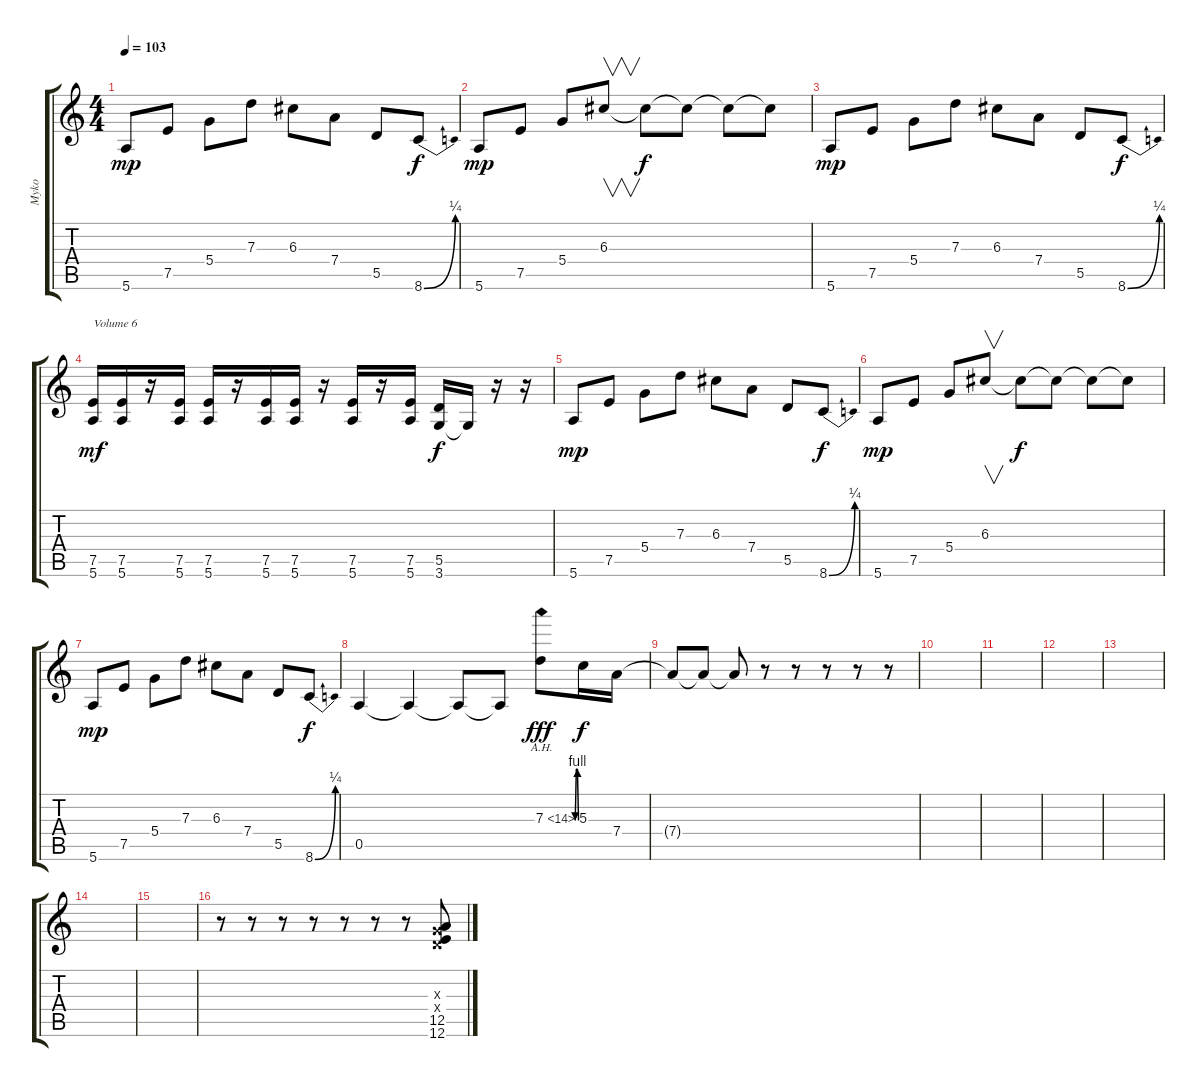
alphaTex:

\track ("Myko" "Myko") {instrument distortionguitar}
\staff {score tabs}
\tuning (E4 B3 G3 D3 A2 E2) {hide}
\ts (4 4)
\tempo 103
\clef g2
\ks c
5.6.8{dy mp instrument distortionguitar} 7.5.8 5.4.8 7.3.8 6.3.8 7.4.8 5.5.8 8.6{be (bend 0 0 60 1)}.8{dy f} |
5.6.8{dy mp} 7.5.8 5.4.8 6.3.8{v} 6.3{t}.8{dy f} 6.3{t}.8 6.3{t}.8 6.3{t}.8 |
5.6.8{dy mp} 7.5.8 5.4.8 7.3.8 6.3.8 7.4.8 5.5.8 8.6{be (bend 0 0 60 1)}.8{dy f} |
(7.5 5.6).16{txt "Volume 6" dy mf} (7.5 5.6).16 r.16 (7.5 5.6).16 (7.5 5.6).16 r.16 (7.5 5.6).16 (7.5 5.6).16 r.16 (7.5 5.6).16 r.16 (7.5 5.6).16 (5.5 3.6).16{dy f} 3.6{t}.16 r.16 r.16 |
5.6.8{dy mp} 7.5.8 5.4.8 7.3.8 6.3.8 7.4.8 5.5.8 8.6{be (bend 0 0 60 1)}.8{dy f} |
5.6.8{dy mp} 7.5.8 5.4.8 6.3.8{v} 6.3{t}.8{dy f} 6.3{t}.8 6.3{t}.8 6.3{t}.8 |
5.6.8{dy mp} 7.5.8 5.4.8 7.3.8 6.3.8 7.4.8 5.5.8 8.6{be (bend 0 0 60 1)}.8{dy f} |
0.5.4 0.5{t}.4 0.5{t}.8 0.5{t}.8 7.3{be (custom 0 0 15 0 30 4 45 4 60 0) ah 7}.8{dy fff instrument guitarharmonics} 5.3.16{dy f instrument distortionguitar} 7.4.16 |
7.4{t}.8 7.4{t}.8 7.4{t}.8 r.8 r.8 r.8 r.8 r.8 |
|
|
|
|
|
|
r.8 r.8 r.8 r.8 r.8 r.8 r.8 (0.3{x} 0.4{x} 12.5{ss} 12.6).8
